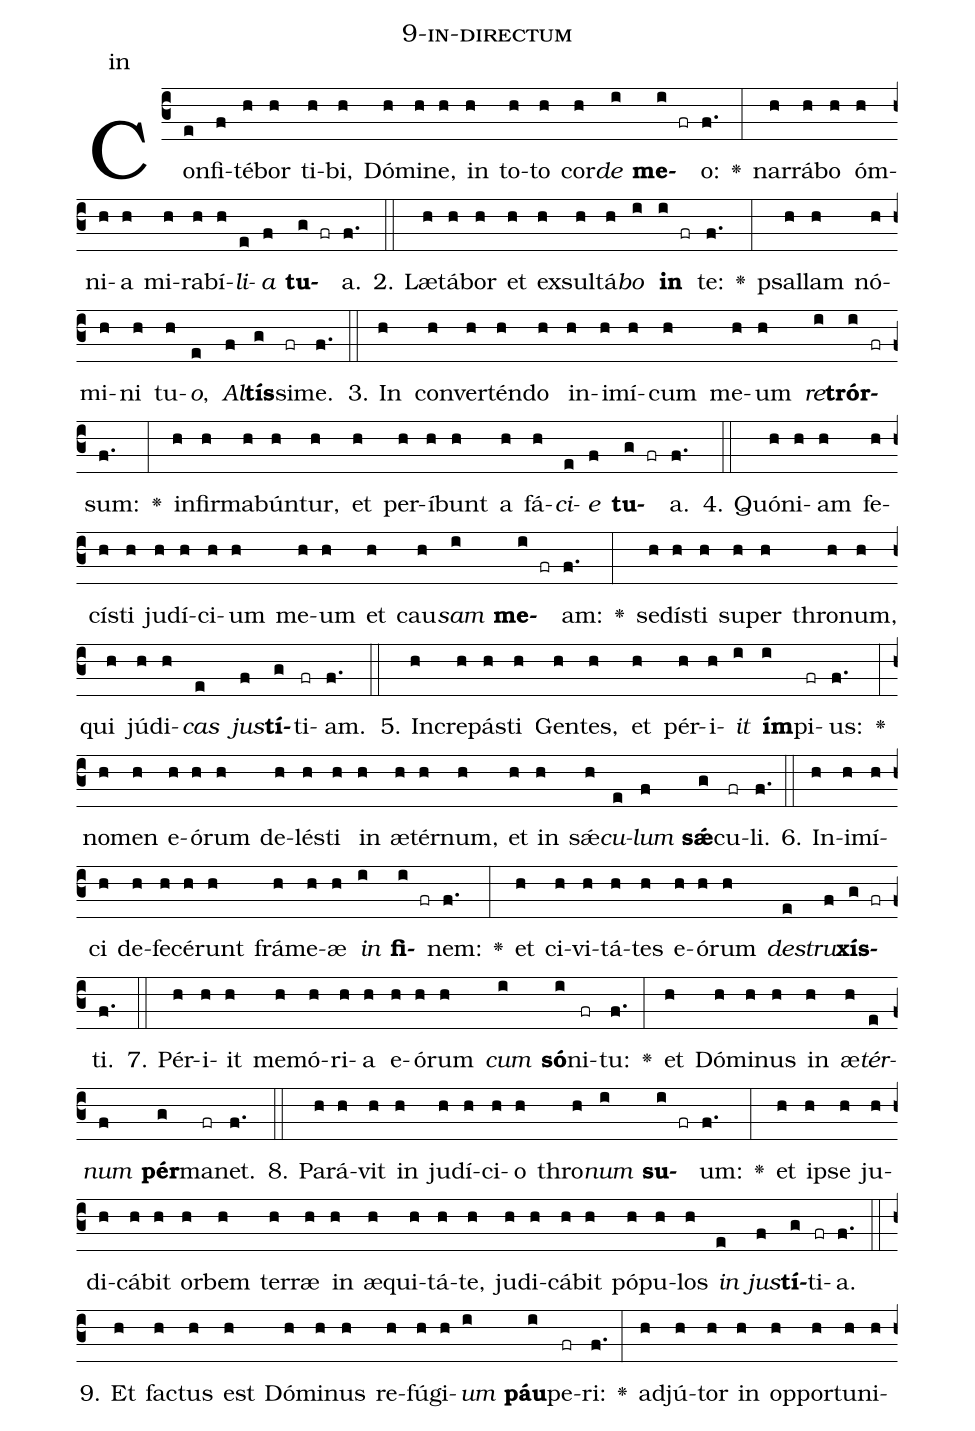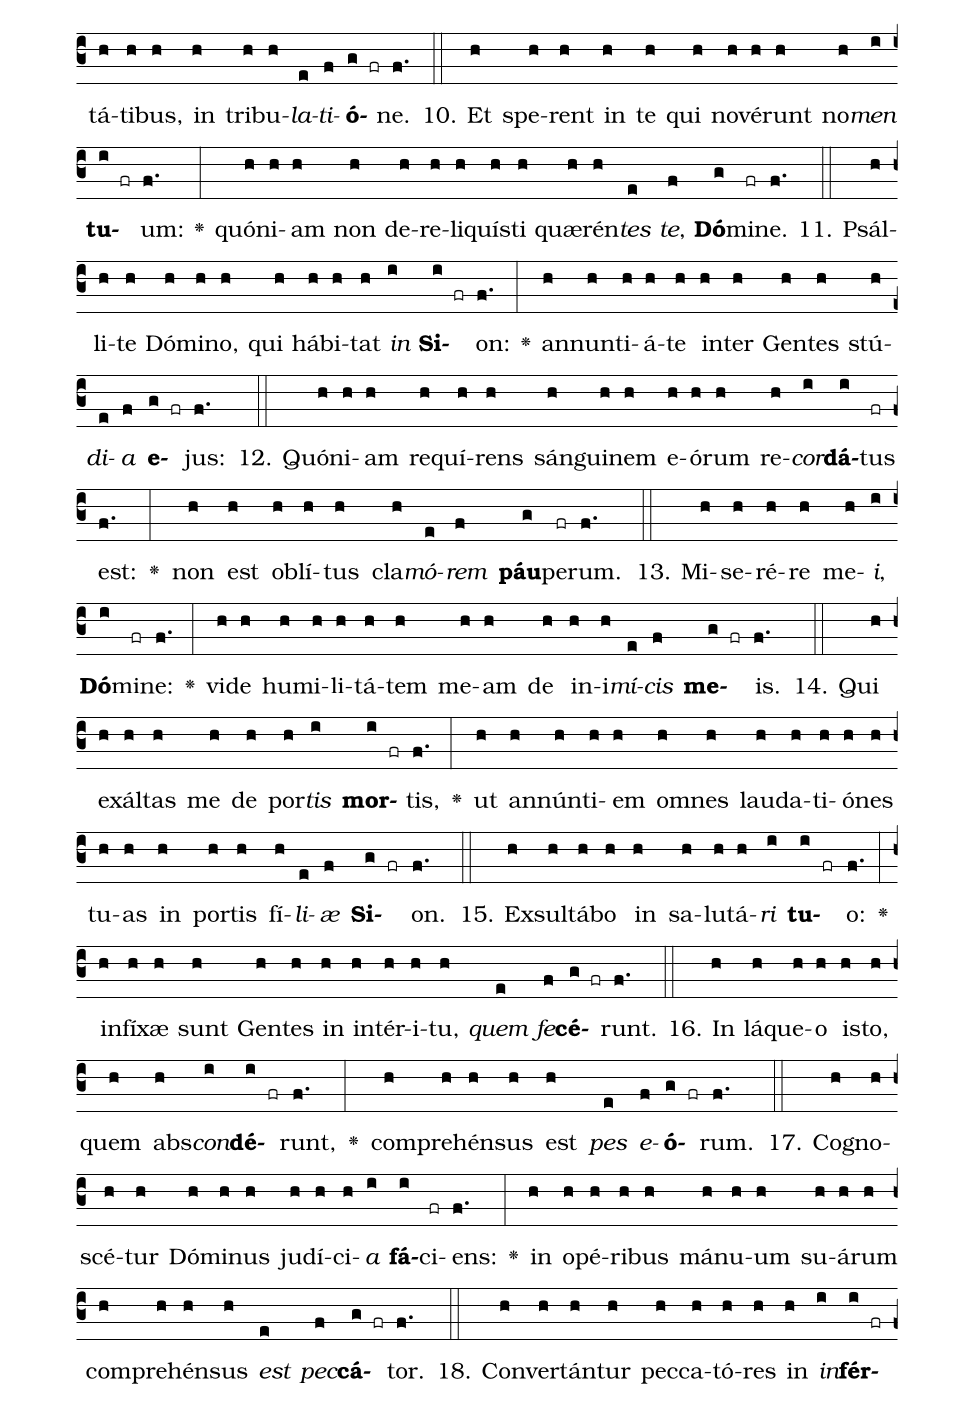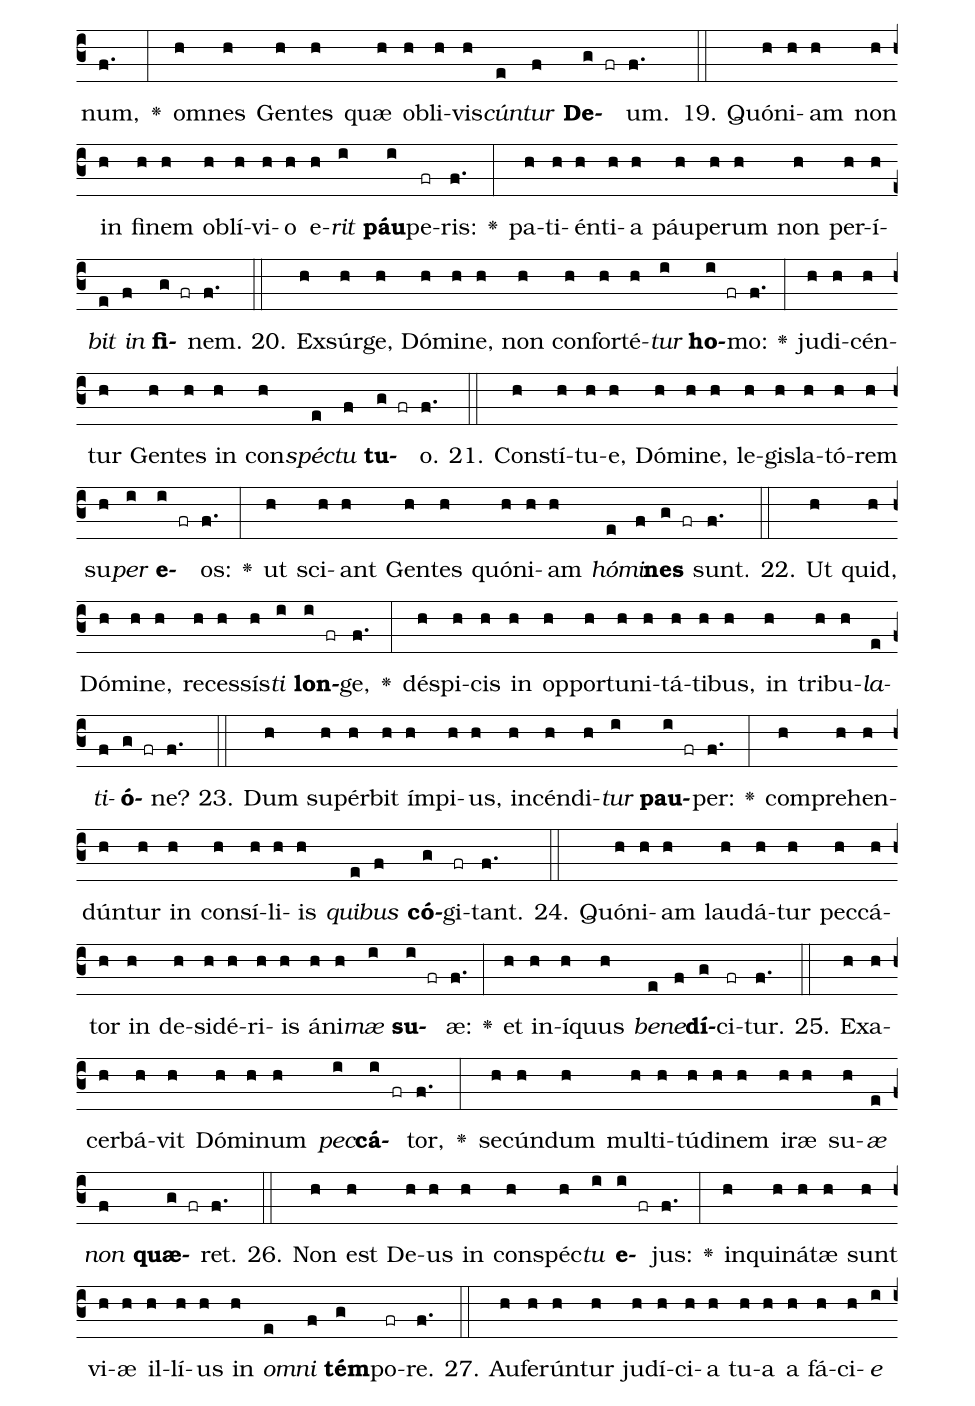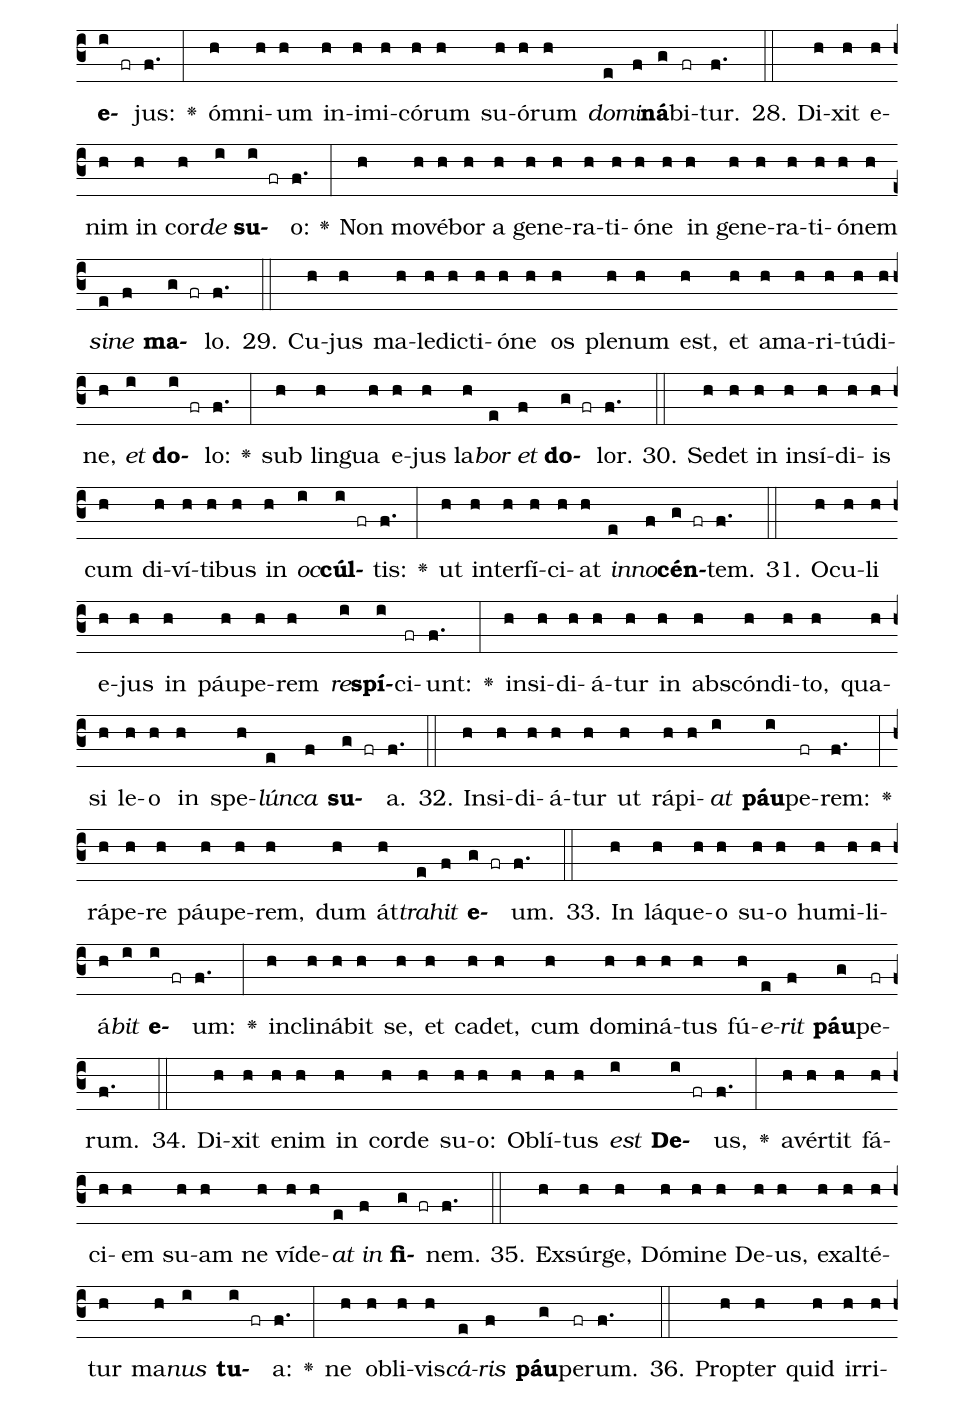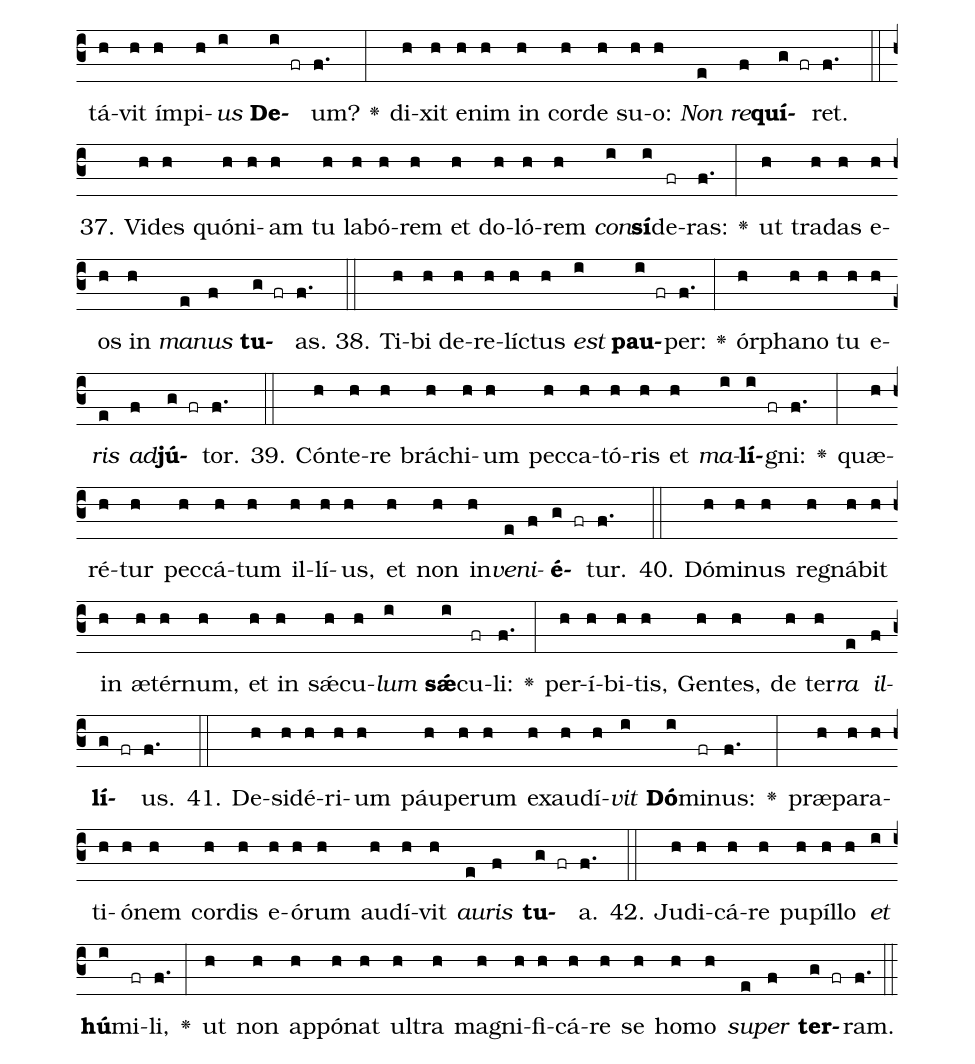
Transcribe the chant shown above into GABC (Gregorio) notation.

name: 9-in-directum;
annotation: in;
%%
(c3)Con(e)fi(f)té(h)bor(h) ti(h)bi,(h) Dó(h)mi(h)ne,(h) in(h) to(h)to(h) cor(h)<i>de</i>(i) <b>me</b>(i fr)o:(f.) <v>\greheightstar</v>(:) nar(h)rá(h)bo(h) óm(h)ni(h)a(h) mi(h)ra(h)bí(h)<i>li</i>(e)<i>a</i>(f) <b>tu</b>(g fr)a.(f.) (::)
2. Læ(h)tá(h)bor(h) et(h) ex(h)sul(h)tá(h)<i>bo</i>(i) <b>in</b>(i fr) te:(f.) <v>\greheightstar</v>(:) psal(h)lam(h) nó(h)mi(h)ni(h) tu(h)<i>o</i>,(e) <i>Al</i>(f)<b>tís</b>(g)si(fr)me.(f.) (::)
3. In(h) con(h)ver(h)tén(h)do(h) in(h)i(h)mí(h)cum(h) me(h)um(h) <i>re</i>(i)<b>trór</b>(i fr)sum:(f.) <v>\greheightstar</v>(:) in(h)fir(h)ma(h)bún(h)tur,(h) et(h) per(h)í(h)bunt(h) a(h) fá(h)<i>ci</i>(e)<i>e</i>(f) <b>tu</b>(g fr)a.(f.) (::)
4. Quón(h)i(h)am(h) fe(h)cís(h)ti(h) ju(h)dí(h)ci(h)um(h) me(h)um(h) et(h) cau(h)<i>sam</i>(i) <b>me</b>(i fr)am:(f.) <v>\greheightstar</v>(:) se(h)dís(h)ti(h) su(h)per(h) thro(h)num,(h) qui(h) jú(h)di(h)<i>cas</i>(e) <i>jus</i>(f)<b>tí</b>(g)ti(fr)am.(f.) (::)
5. In(h)cre(h)pás(h)ti(h) Gen(h)tes,(h) et(h) pér(h)i(h)<i>it</i>(i) <b>ím</b>(i)pi(fr)us:(f.) <v>\greheightstar</v>(:) no(h)men(h) e(h)ó(h)rum(h) de(h)lés(h)ti(h) in(h) æ(h)tér(h)num,(h) et(h) in(h) sǽ(h)<i>cu</i>(e)<i>lum</i>(f) <b>sǽ</b>(g)cu(fr)li.(f.) (::)
6. In(h)i(h)mí(h)ci(h) de(h)fe(h)cé(h)runt(h) frá(h)me(h)æ(h) <i>in</i>(i) <b>fi</b>(i fr)nem:(f.) <v>\greheightstar</v>(:) et(h) ci(h)vi(h)tá(h)tes(h) e(h)ó(h)rum(h) <i>de</i>(e)<i>stru</i>(f)<b>xís</b>(g fr)ti.(f.) (::)
7. Pér(h)i(h)it(h) me(h)mó(h)ri(h)a(h) e(h)ó(h)rum(h) <i>cum</i>(i) <b>só</b>(i)ni(fr)tu:(f.) <v>\greheightstar</v>(:) et(h) Dó(h)mi(h)nus(h) in(h) æ(h)<i>tér</i>(e)<i>num</i>(f) <b>pér</b>(g)ma(fr)net.(f.) (::)
8. Pa(h)rá(h)vit(h) in(h) ju(h)dí(h)ci(h)o(h) thro(h)<i>num</i>(i) <b>su</b>(i fr)um:(f.) <v>\greheightstar</v>(:) et(h) ip(h)se(h) ju(h)di(h)cá(h)bit(h) or(h)bem(h) ter(h)ræ(h) in(h) æ(h)qui(h)tá(h)te,(h) ju(h)di(h)cá(h)bit(h) pó(h)pu(h)los(h) <i>in</i>(e) <i>jus</i>(f)<b>tí</b>(g)ti(fr)a.(f.) (::)
9. Et(h) fac(h)tus(h) est(h) Dó(h)mi(h)nus(h) re(h)fú(h)gi(h)<i>um</i>(i) <b>páu</b>(i)pe(fr)ri:(f.) <v>\greheightstar</v>(:) ad(h)jú(h)tor(h) in(h) op(h)por(h)tu(h)ni(h)tá(h)ti(h)bus,(h) in(h) tri(h)bu(h)<i>la</i>(e)<i>ti</i>(f)<b>ó</b>(g fr)ne.(f.) (::)
10. Et(h) spe(h)rent(h) in(h) te(h) qui(h) no(h)vé(h)runt(h) no(h)<i>men</i>(i) <b>tu</b>(i fr)um:(f.) <v>\greheightstar</v>(:) quón(h)i(h)am(h) non(h) de(h)re(h)li(h)quís(h)ti(h) quæ(h)rén(h)<i>tes</i>(e) <i>te</i>,(f) <b>Dó</b>(g)mi(fr)ne.(f.) (::)
11. Psál(h)li(h)te(h) Dó(h)mi(h)no,(h) qui(h) há(h)bi(h)tat(h) <i>in</i>(i) <b>Si</b>(i fr)on:(f.) <v>\greheightstar</v>(:) an(h)nun(h)ti(h)á(h)te(h) in(h)ter(h) Gen(h)tes(h) stú(h)<i>di</i>(e)<i>a</i>(f) <b>e</b>(g fr)jus:(f.) (::)
12. Quón(h)i(h)am(h) re(h)quí(h)rens(h) sán(h)gui(h)nem(h) e(h)ó(h)rum(h) re(h)<i>cor</i>(i)<b>dá</b>(i)tus(fr) est:(f.) <v>\greheightstar</v>(:) non(h) est(h) ob(h)lí(h)tus(h) cla(h)<i>mó</i>(e)<i>rem</i>(f) <b>páu</b>(g)pe(fr)rum.(f.) (::)
13. Mi(h)se(h)ré(h)re(h) me(h)<i>i</i>,(i) <b>Dó</b>(i)mi(fr)ne:(f.) <v>\greheightstar</v>(:) vi(h)de(h) hu(h)mi(h)li(h)tá(h)tem(h) me(h)am(h) de(h) in(h)i(h)<i>mí</i>(e)<i>cis</i>(f) <b>me</b>(g fr)is.(f.) (::)
14. Qui(h) ex(h)ál(h)tas(h) me(h) de(h) por(h)<i>tis</i>(i) <b>mor</b>(i fr)tis,(f.) <v>\greheightstar</v>(:) ut(h) an(h)nún(h)ti(h)em(h) om(h)nes(h) lau(h)da(h)ti(h)ó(h)nes(h) tu(h)as(h) in(h) por(h)tis(h) fí(h)<i>li</i>(e)<i>æ</i>(f) <b>Si</b>(g fr)on.(f.) (::)
15. Ex(h)sul(h)tá(h)bo(h) in(h) sa(h)lu(h)tá(h)<i>ri</i>(i) <b>tu</b>(i fr)o:(f.) <v>\greheightstar</v>(:) in(h)fí(h)xæ(h) sunt(h) Gen(h)tes(h) in(h) in(h)tér(h)i(h)tu,(h) <i>quem</i>(e) <i>fe</i>(f)<b>cé</b>(g fr)runt.(f.) (::)
16. In(h) lá(h)que(h)o(h) is(h)to,(h) quem(h) abs(h)<i>con</i>(i)<b>dé</b>(i fr)runt,(f.) <v>\greheightstar</v>(:) com(h)pre(h)hén(h)sus(h) est(h) <i>pes</i>(e) <i>e</i>(f)<b>ó</b>(g fr)rum.(f.) (::)
17. Co(h)gno(h)scé(h)tur(h) Dó(h)mi(h)nus(h) ju(h)dí(h)ci(h)<i>a</i>(i) <b>fá</b>(i)ci(fr)ens:(f.) <v>\greheightstar</v>(:) in(h) o(h)pé(h)ri(h)bus(h) má(h)nu(h)um(h) su(h)á(h)rum(h) com(h)pre(h)hén(h)sus(h) <i>est</i>(e) <i>pec</i>(f)<b>cá</b>(g fr)tor.(f.) (::)
18. Con(h)ver(h)tán(h)tur(h) pec(h)ca(h)tó(h)res(h) in(h) <i>in</i>(i)<b>fér</b>(i fr)num,(f.) <v>\greheightstar</v>(:) om(h)nes(h) Gen(h)tes(h) quæ(h) ob(h)li(h)vis(h)<i>cún</i>(e)<i>tur</i>(f) <b>De</b>(g fr)um.(f.) (::)
19. Quón(h)i(h)am(h) non(h) in(h) fi(h)nem(h) ob(h)lí(h)vi(h)o(h) e(h)<i>rit</i>(i) <b>páu</b>(i)pe(fr)ris:(f.) <v>\greheightstar</v>(:) pa(h)ti(h)én(h)ti(h)a(h) páu(h)pe(h)rum(h) non(h) per(h)í(h)<i>bit</i>(e) <i>in</i>(f) <b>fi</b>(g fr)nem.(f.) (::)
20. Ex(h)súr(h)ge,(h) Dó(h)mi(h)ne,(h) non(h) con(h)for(h)té(h)<i>tur</i>(i) <b>ho</b>(i fr)mo:(f.) <v>\greheightstar</v>(:) ju(h)di(h)cén(h)tur(h) Gen(h)tes(h) in(h) con(h)<i>spéc</i>(e)<i>tu</i>(f) <b>tu</b>(g fr)o.(f.) (::)
21. Con(h)stí(h)tu(h)e,(h) Dó(h)mi(h)ne,(h) le(h)gis(h)la(h)tó(h)rem(h) su(h)<i>per</i>(i) <b>e</b>(i fr)os:(f.) <v>\greheightstar</v>(:) ut(h) sci(h)ant(h) Gen(h)tes(h) quón(h)i(h)am(h) <i>hó</i>(e)<i>mi</i>(f)<b>nes</b>(g fr) sunt.(f.) (::)
22. Ut(h) quid,(h) Dó(h)mi(h)ne,(h) re(h)ces(h)sís(h)<i>ti</i>(i) <b>lon</b>(i fr)ge,(f.) <v>\greheightstar</v>(:) dé(h)spi(h)cis(h) in(h) op(h)por(h)tu(h)ni(h)tá(h)ti(h)bus,(h) in(h) tri(h)bu(h)<i>la</i>(e)<i>ti</i>(f)<b>ó</b>(g fr)ne?(f.) (::)
23. Dum(h) su(h)pér(h)bit(h) ím(h)pi(h)us,(h) in(h)cén(h)di(h)<i>tur</i>(i) <b>pau</b>(i fr)per:(f.) <v>\greheightstar</v>(:) com(h)pre(h)hen(h)dún(h)tur(h) in(h) con(h)sí(h)li(h)is(h) <i>qui</i>(e)<i>bus</i>(f) <b>có</b>(g)gi(fr)tant.(f.) (::)
24. Quón(h)i(h)am(h) lau(h)dá(h)tur(h) pec(h)cá(h)tor(h) in(h) de(h)si(h)dé(h)ri(h)is(h) á(h)ni(h)<i>mæ</i>(i) <b>su</b>(i fr)æ:(f.) <v>\greheightstar</v>(:) et(h) in(h)í(h)quus(h) <i>be</i>(e)<i>ne</i>(f)<b>dí</b>(g)ci(fr)tur.(f.) (::)
25. Ex(h)a(h)cer(h)bá(h)vit(h) Dó(h)mi(h)num(h) <i>pec</i>(i)<b>cá</b>(i fr)tor,(f.) <v>\greheightstar</v>(:) se(h)cún(h)dum(h) mul(h)ti(h)tú(h)di(h)nem(h) i(h)ræ(h) su(h)<i>æ</i>(e) <i>non</i>(f) <b>quæ</b>(g fr)ret.(f.) (::)
26. Non(h) est(h) De(h)us(h) in(h) con(h)spéc(h)<i>tu</i>(i) <b>e</b>(i fr)jus:(f.) <v>\greheightstar</v>(:) in(h)qui(h)ná(h)tæ(h) sunt(h) vi(h)æ(h) il(h)lí(h)us(h) in(h) <i>om</i>(e)<i>ni</i>(f) <b>tém</b>(g)po(fr)re.(f.) (::)
27. Au(h)fe(h)rún(h)tur(h) ju(h)dí(h)ci(h)a(h) tu(h)a(h) a(h) fá(h)ci(h)<i>e</i>(i) <b>e</b>(i fr)jus:(f.) <v>\greheightstar</v>(:) óm(h)ni(h)um(h) in(h)i(h)mi(h)có(h)rum(h) su(h)ó(h)rum(h) <i>do</i>(e)<i>mi</i>(f)<b>ná</b>(g)bi(fr)tur.(f.) (::)
28. Di(h)xit(h) e(h)nim(h) in(h) cor(h)<i>de</i>(i) <b>su</b>(i fr)o:(f.) <v>\greheightstar</v>(:) Non(h) mo(h)vé(h)bor(h) a(h) ge(h)ne(h)ra(h)ti(h)ó(h)ne(h) in(h) ge(h)ne(h)ra(h)ti(h)ó(h)nem(h) <i>si</i>(e)<i>ne</i>(f) <b>ma</b>(g fr)lo.(f.) (::)
29. Cu(h)jus(h) ma(h)le(h)dic(h)ti(h)ó(h)ne(h) os(h) ple(h)num(h) est,(h) et(h) a(h)ma(h)ri(h)tú(h)di(h)ne,(h) <i>et</i>(i) <b>do</b>(i fr)lo:(f.) <v>\greheightstar</v>(:) sub(h) lin(h)gua(h) e(h)jus(h) la(h)<i>bor</i>(e) <i>et</i>(f) <b>do</b>(g fr)lor.(f.) (::)
30. Se(h)det(h) in(h) in(h)sí(h)di(h)is(h) cum(h) di(h)ví(h)ti(h)bus(h) in(h) <i>oc</i>(i)<b>cúl</b>(i fr)tis:(f.) <v>\greheightstar</v>(:) ut(h) in(h)ter(h)fí(h)ci(h)at(h) <i>in</i>(e)<i>no</i>(f)<b>cén</b>(g fr)tem.(f.) (::)
31. O(h)cu(h)li(h) e(h)jus(h) in(h) páu(h)pe(h)rem(h) <i>re</i>(i)<b>spí</b>(i)ci(fr)unt:(f.) <v>\greheightstar</v>(:) in(h)si(h)di(h)á(h)tur(h) in(h) abs(h)cón(h)di(h)to,(h) qua(h)si(h) le(h)o(h) in(h) spe(h)<i>lún</i>(e)<i>ca</i>(f) <b>su</b>(g fr)a.(f.) (::)
32. In(h)si(h)di(h)á(h)tur(h) ut(h) rá(h)pi(h)<i>at</i>(i) <b>páu</b>(i)pe(fr)rem:(f.) <v>\greheightstar</v>(:) rá(h)pe(h)re(h) páu(h)pe(h)rem,(h) dum(h) át(h)<i>tra</i>(e)<i>hit</i>(f) <b>e</b>(g fr)um.(f.) (::)
33. In(h) lá(h)que(h)o(h) su(h)o(h) hu(h)mi(h)li(h)á(h)<i>bit</i>(i) <b>e</b>(i fr)um:(f.) <v>\greheightstar</v>(:) in(h)cli(h)ná(h)bit(h) se,(h) et(h) ca(h)det,(h) cum(h) do(h)mi(h)ná(h)tus(h) fú(h)<i>e</i>(e)<i>rit</i>(f) <b>páu</b>(g)pe(fr)rum.(f.) (::)
34. Di(h)xit(h) e(h)nim(h) in(h) cor(h)de(h) su(h)o:(h) Ob(h)lí(h)tus(h) <i>est</i>(i) <b>De</b>(i fr)us,(f.) <v>\greheightstar</v>(:) a(h)vér(h)tit(h) fá(h)ci(h)em(h) su(h)am(h) ne(h) ví(h)de(h)<i>at</i>(e) <i>in</i>(f) <b>fi</b>(g fr)nem.(f.) (::)
35. Ex(h)súr(h)ge,(h) Dó(h)mi(h)ne(h) De(h)us,(h) ex(h)al(h)té(h)tur(h) ma(h)<i>nus</i>(i) <b>tu</b>(i fr)a:(f.) <v>\greheightstar</v>(:) ne(h) ob(h)li(h)vis(h)<i>cá</i>(e)<i>ris</i>(f) <b>páu</b>(g)pe(fr)rum.(f.) (::)
36. Prop(h)ter(h) quid(h) ir(h)ri(h)tá(h)vit(h) ím(h)pi(h)<i>us</i>(i) <b>De</b>(i fr)um?(f.) <v>\greheightstar</v>(:) di(h)xit(h) e(h)nim(h) in(h) cor(h)de(h) su(h)o:(h) <i>Non</i>(e) <i>re</i>(f)<b>quí</b>(g fr)ret.(f.) (::)
37. Vi(h)des(h) quón(h)i(h)am(h) tu(h) la(h)bó(h)rem(h) et(h) do(h)ló(h)rem(h) <i>con</i>(i)<b>sí</b>(i)de(fr)ras:(f.) <v>\greheightstar</v>(:) ut(h) tra(h)das(h) e(h)os(h) in(h) <i>ma</i>(e)<i>nus</i>(f) <b>tu</b>(g fr)as.(f.) (::)
38. Ti(h)bi(h) de(h)re(h)líc(h)tus(h) <i>est</i>(i) <b>pau</b>(i fr)per:(f.) <v>\greheightstar</v>(:) ór(h)pha(h)no(h) tu(h) e(h)<i>ris</i>(e) <i>ad</i>(f)<b>jú</b>(g fr)tor.(f.) (::)
39. Cón(h)te(h)re(h) brá(h)chi(h)um(h) pec(h)ca(h)tó(h)ris(h) et(h) <i>ma</i>(i)<b>lí</b>(i fr)gni:(f.) <v>\greheightstar</v>(:) quæ(h)ré(h)tur(h) pec(h)cá(h)tum(h) il(h)lí(h)us,(h) et(h) non(h) in(h)<i>ve</i>(e)<i>ni</i>(f)<b>é</b>(g fr)tur.(f.) (::)
40. Dó(h)mi(h)nus(h) re(h)gná(h)bit(h) in(h) æ(h)tér(h)num,(h) et(h) in(h) sǽ(h)cu(h)<i>lum</i>(i) <b>sǽ</b>(i)cu(fr)li:(f.) <v>\greheightstar</v>(:) per(h)í(h)bi(h)tis,(h) Gen(h)tes,(h) de(h) ter(h)<i>ra</i>(e) <i>il</i>(f)<b>lí</b>(g fr)us.(f.) (::)
41. De(h)si(h)dé(h)ri(h)um(h) páu(h)pe(h)rum(h) ex(h)au(h)dí(h)<i>vit</i>(i) <b>Dó</b>(i)mi(fr)nus:(f.) <v>\greheightstar</v>(:) præ(h)pa(h)ra(h)ti(h)ó(h)nem(h) cor(h)dis(h) e(h)ó(h)rum(h) au(h)dí(h)vit(h) <i>au</i>(e)<i>ris</i>(f) <b>tu</b>(g fr)a.(f.) (::)
42. Ju(h)di(h)cá(h)re(h) pu(h)píl(h)lo(h) <i>et</i>(i) <b>hú</b>(i)mi(fr)li,(f.) <v>\greheightstar</v>(:) ut(h) non(h) ap(h)pó(h)nat(h) ul(h)tra(h) ma(h)gni(h)fi(h)cá(h)re(h) se(h) ho(h)mo(h) <i>su</i>(e)<i>per</i>(f) <b>ter</b>(g fr)ram.(f.) (::)
